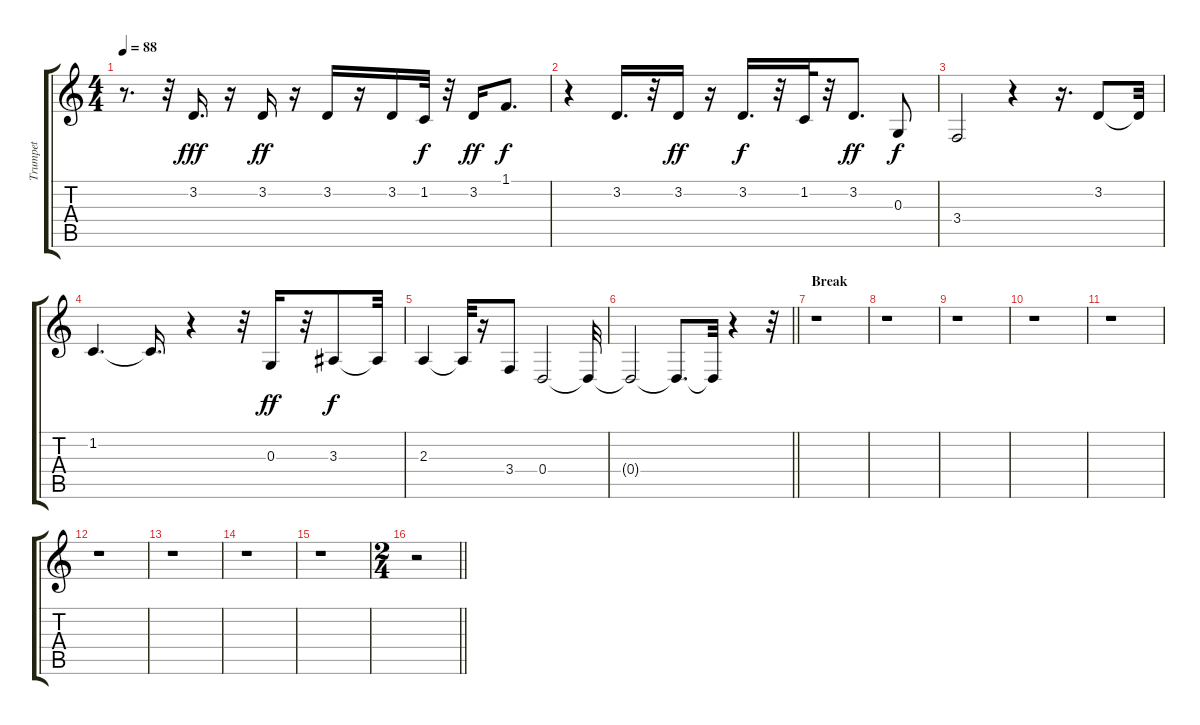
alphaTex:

\track ("Trumpet" "Trumpet") {instrument trumpet}
\staff {score tabs}
\tuning (E4 B3 G3 D3 A2 E2) {hide}
\ts (4 4)
\tempo 88
\clef g2
\ks c
r.8{d dy ff} r.32 3.2.16{d dy fff} r.16 3.2.16{dy ff} r.16 3.2.16 r.16 3.2.16 1.2.32{dy f} r.32 3.2.16{dy ff} 1.1.8{d dy f} |
r.4 3.2.16{d} r.32 3.2.16{dy ff} r.16 3.2.16{d dy f} r.32 1.2.32 r.32 3.2.8{d dy ff} 0.3.8{dy f} |
3.4.2 r.4 r.16{d} 3.2.8 3.2{t}.32 |
1.2.4{d} 1.2{t}.16{d} r.4 r.32 0.3.16{dy ff} r.32 3.3.8{dy f} 3.3{t}.32 |
2.3.4 2.3{t}.32 r.16 3.4.8 0.4.2 0.4{t}.32 |
\barLineRight lightlight
0.4{t}.2 0.4{t}.8{d} 0.4{t}.32 r.4 r.32 |
\section ("" "Break")
r.1 |
r.1 |
r.1 |
r.1 |
r.1 |
r.1 |
r.1 |
r.1 |
r.1 |
\ts (2 4)
\barLineRight lightlight
r.2
